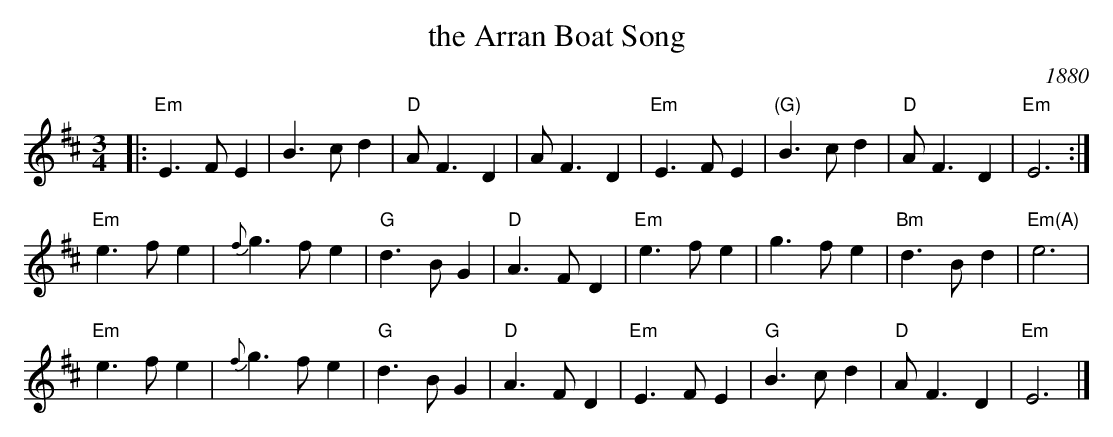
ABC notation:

X:1
T: the Arran Boat Song
O: 1880
O: Kerr's ca.1880
M: 3/4
L: 1/4
K: Edor
|: "Em"E>FE |B>cd | "D"A<FD |A<FD | "Em"E>FE |"(G)"B>cd | "D"A<FD |"Em"E3 :|
"Em"e>fe |{f}g>fe | "G"d>BG |"D"A>FD | "Em"e>fe |g>fe | "Bm"d>Bd |"Em(A)"e3 |
 "Em"e>fe |{f}g>fe | "G"d>BG |"D"A>FD | "Em"E>FE |"G"B>cd | "D"A<FD |"Em"E3 |]
